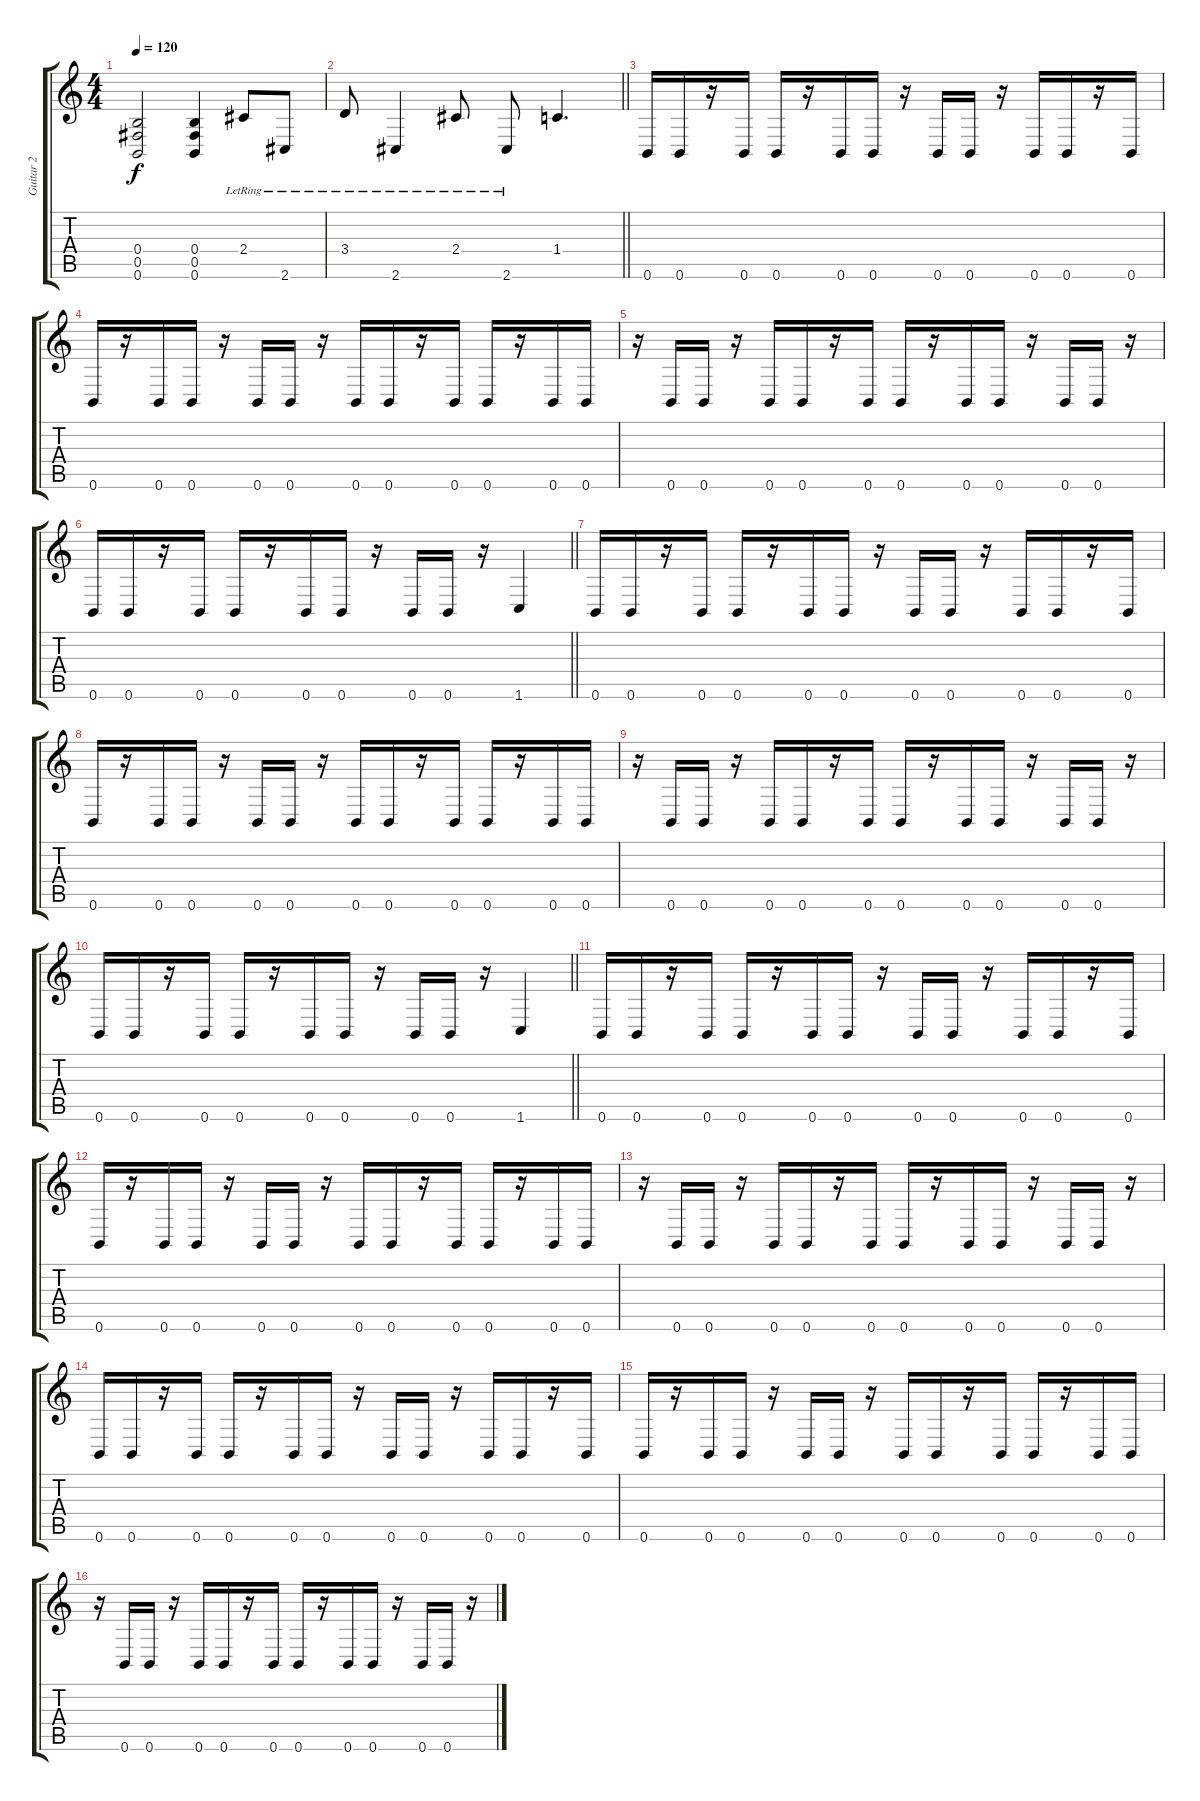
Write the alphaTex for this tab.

\track ("Guitar 2" "Guitar 2") {instrument distortionguitar}
\staff {score tabs}
\tuning (Db4 Ab3 E3 B2 Gb2 B1) {hide}
\ts (4 4)
\tempo 120
\clef g2
\ks c
(0.4 0.5 0.6).2{dy f} (0.4 0.5 0.6).4 2.4{lr}.8 2.6{lr}.8 |
\barLineRight lightlight
3.4{lr}.8 2.6{lr}.4 2.4{lr}.8 2.6{lr}.8 1.4.4{d} |
\section ("" "")
0.6.16 0.6.16 r.16 0.6.16 0.6.16 r.16 0.6.16 0.6.16 r.16 0.6.16 0.6.16 r.16 0.6.16 0.6.16 r.16 0.6.16 |
0.6.16 r.16 0.6.16 0.6.16 r.16 0.6.16 0.6.16 r.16 0.6.16 0.6.16 r.16 0.6.16 0.6.16 r.16 0.6.16 0.6.16 |
r.16 0.6.16 0.6.16 r.16 0.6.16 0.6.16 r.16 0.6.16 0.6.16 r.16 0.6.16 0.6.16 r.16 0.6.16 0.6.16 r.16 |
\barLineRight lightlight
0.6.16 0.6.16 r.16 0.6.16 0.6.16 r.16 0.6.16 0.6.16 r.16 0.6.16 0.6.16 r.16 1.6.4 |
0.6.16 0.6.16 r.16 0.6.16 0.6.16 r.16 0.6.16 0.6.16 r.16 0.6.16 0.6.16 r.16 0.6.16 0.6.16 r.16 0.6.16 |
0.6.16 r.16 0.6.16 0.6.16 r.16 0.6.16 0.6.16 r.16 0.6.16 0.6.16 r.16 0.6.16 0.6.16 r.16 0.6.16 0.6.16 |
r.16 0.6.16 0.6.16 r.16 0.6.16 0.6.16 r.16 0.6.16 0.6.16 r.16 0.6.16 0.6.16 r.16 0.6.16 0.6.16 r.16 |
\barLineRight lightlight
0.6.16 0.6.16 r.16 0.6.16 0.6.16 r.16 0.6.16 0.6.16 r.16 0.6.16 0.6.16 r.16 1.6.4 |
\section ("" "")
0.6.16 0.6.16 r.16 0.6.16 0.6.16 r.16 0.6.16 0.6.16 r.16 0.6.16 0.6.16 r.16 0.6.16 0.6.16 r.16 0.6.16 |
0.6.16 r.16 0.6.16 0.6.16 r.16 0.6.16 0.6.16 r.16 0.6.16 0.6.16 r.16 0.6.16 0.6.16 r.16 0.6.16 0.6.16 |
r.16 0.6.16 0.6.16 r.16 0.6.16 0.6.16 r.16 0.6.16 0.6.16 r.16 0.6.16 0.6.16 r.16 0.6.16 0.6.16 r.16 |
0.6.16 0.6.16 r.16 0.6.16 0.6.16 r.16 0.6.16 0.6.16 r.16 0.6.16 0.6.16 r.16 0.6.16 0.6.16 r.16 0.6.16 |
0.6.16 r.16 0.6.16 0.6.16 r.16 0.6.16 0.6.16 r.16 0.6.16 0.6.16 r.16 0.6.16 0.6.16 r.16 0.6.16 0.6.16 |
r.16 0.6.16 0.6.16 r.16 0.6.16 0.6.16 r.16 0.6.16 0.6.16 r.16 0.6.16 0.6.16 r.16 0.6.16 0.6.16 r.16
